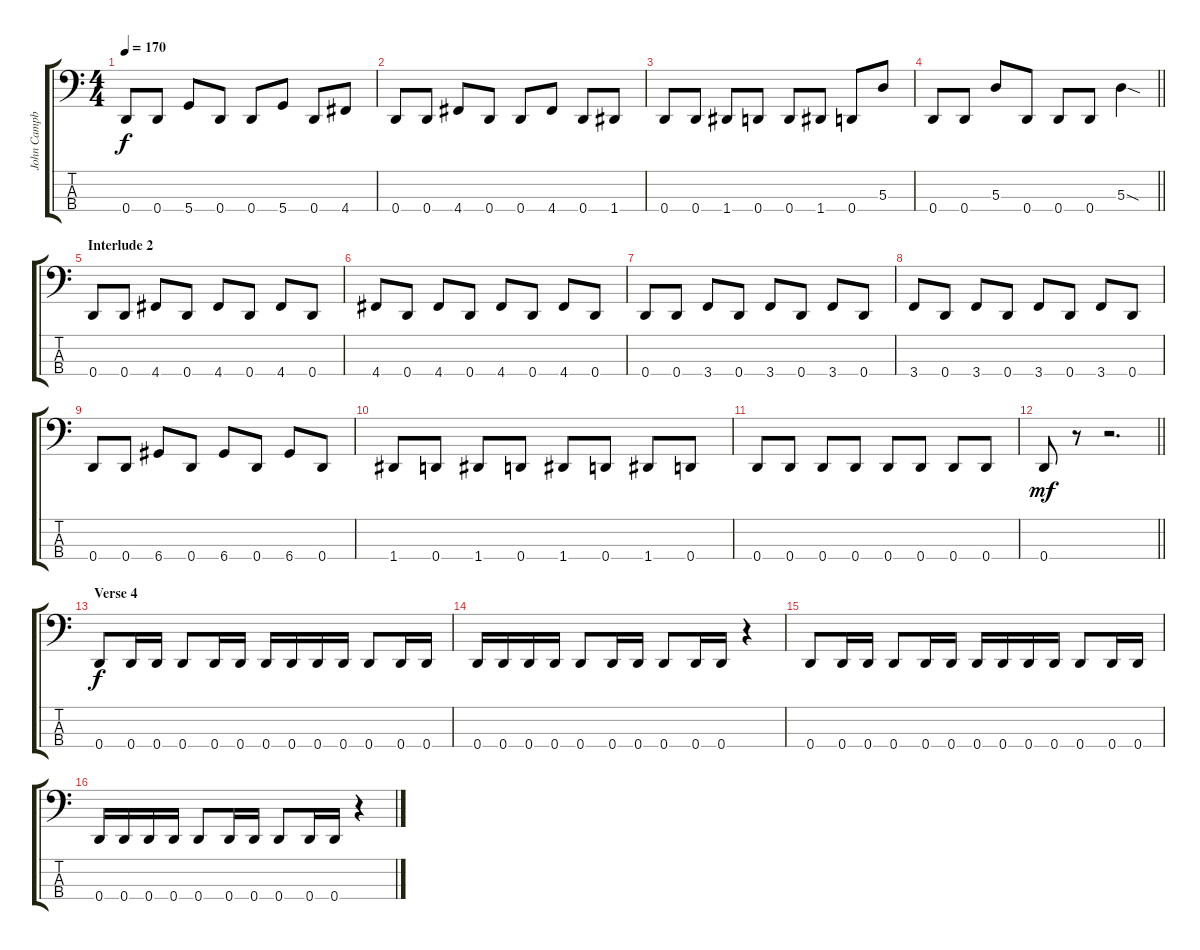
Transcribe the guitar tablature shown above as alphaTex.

\track ("John Campbell" "John Campb") {instrument electricbasspick}
\staff {score tabs}
\tuning (G2 D2 A1 D1) {hide}
\ts (4 4)
\tempo 170
\clef f4
\ks c
0.4.8{dy f} 0.4.8 5.4.8 0.4.8 0.4.8 5.4.8 0.4.8 4.4.8 |
0.4.8 0.4.8 4.4.8 0.4.8 0.4.8 4.4.8 0.4.8 1.4.8 |
0.4.8 0.4.8 1.4.8 0.4.8 0.4.8 1.4.8 0.4.8 5.3.8 |
\barLineRight lightlight
0.4.8 0.4.8 5.3.8 0.4.8 0.4.8 0.4.8 5.3{sod}.4 |
\section ("" "Interlude 2")
0.4.8 0.4.8 4.4.8 0.4.8 4.4.8 0.4.8 4.4.8 0.4.8 |
4.4.8 0.4.8 4.4.8 0.4.8 4.4.8 0.4.8 4.4.8 0.4.8 |
0.4.8 0.4.8 3.4.8 0.4.8 3.4.8 0.4.8 3.4.8 0.4.8 |
3.4.8 0.4.8 3.4.8 0.4.8 3.4.8 0.4.8 3.4.8 0.4.8 |
0.4.8 0.4.8 6.4.8 0.4.8 6.4.8 0.4.8 6.4.8 0.4.8 |
1.4.8 0.4.8 1.4.8 0.4.8 1.4.8 0.4.8 1.4.8 0.4.8 |
0.4.8 0.4.8 0.4.8 0.4.8 0.4.8 0.4.8 0.4.8 0.4.8 |
\barLineRight lightlight
0.4.8{dy mf} r.8 r.2{d} |
\section ("" "Verse 4")
0.4.8{dy f} 0.4.16 0.4.16 0.4.8 0.4.16 0.4.16 0.4.16 0.4.16 0.4.16 0.4.16 0.4.8 0.4.16 0.4.16 |
0.4.16 0.4.16 0.4.16 0.4.16 0.4.8 0.4.16 0.4.16 0.4.8 0.4.16 0.4.16 r.4 |
0.4.8 0.4.16 0.4.16 0.4.8 0.4.16 0.4.16 0.4.16 0.4.16 0.4.16 0.4.16 0.4.8 0.4.16 0.4.16 |
0.4.16 0.4.16 0.4.16 0.4.16 0.4.8 0.4.16 0.4.16 0.4.8 0.4.16 0.4.16 r.4
